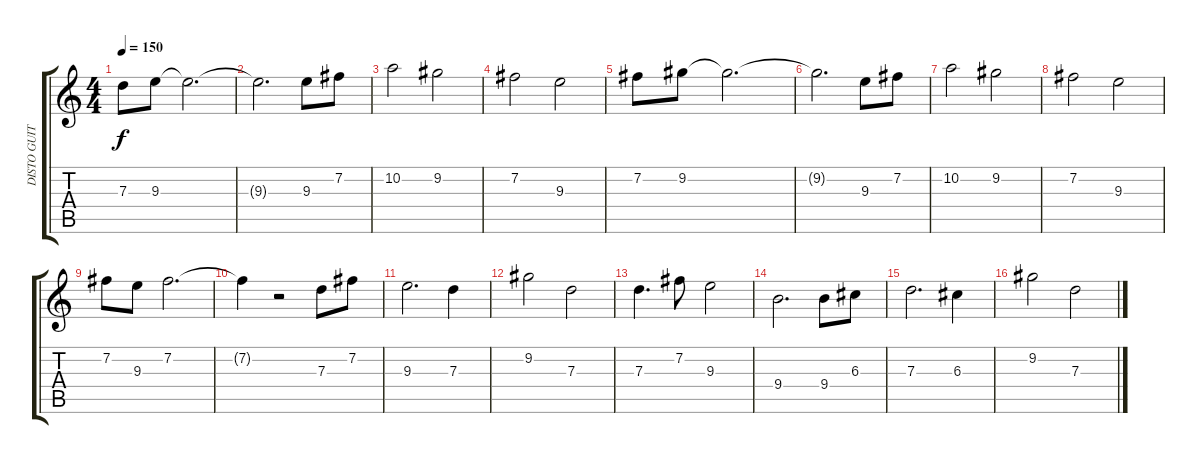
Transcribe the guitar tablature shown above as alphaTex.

\track ("DISTO GUITAR" "DISTO GUIT") {instrument distortionguitar}
\staff {score tabs}
\tuning (E4 B3 G3 D3 A2 E2) {hide}
\ts (4 4)
\tempo 150
\clef g2
\ks c
7.3.8{dy f} 9.3.8 9.3{t}.2{d} |
9.3{t}.2{d} 9.3.8 7.2.8 |
10.2.2 9.2.2 |
7.2.2 9.3.2 |
7.2.8 9.2.8 9.2{t}.2{d} |
9.2{t}.2{d} 9.3.8 7.2.8 |
10.2.2 9.2.2 |
7.2.2 9.3.2 |
7.2.8 9.3.8 7.2.2{d} |
7.2{t}.4 r.2 7.3.8 7.2.8 |
9.3.2{d} 7.3.4 |
9.2.2 7.3.2 |
7.3.4{d} 7.2.8 9.3.2 |
9.4.2{d} 9.4.8 6.3.8 |
7.3.2{d} 6.3.4 |
9.2.2 7.3.2
